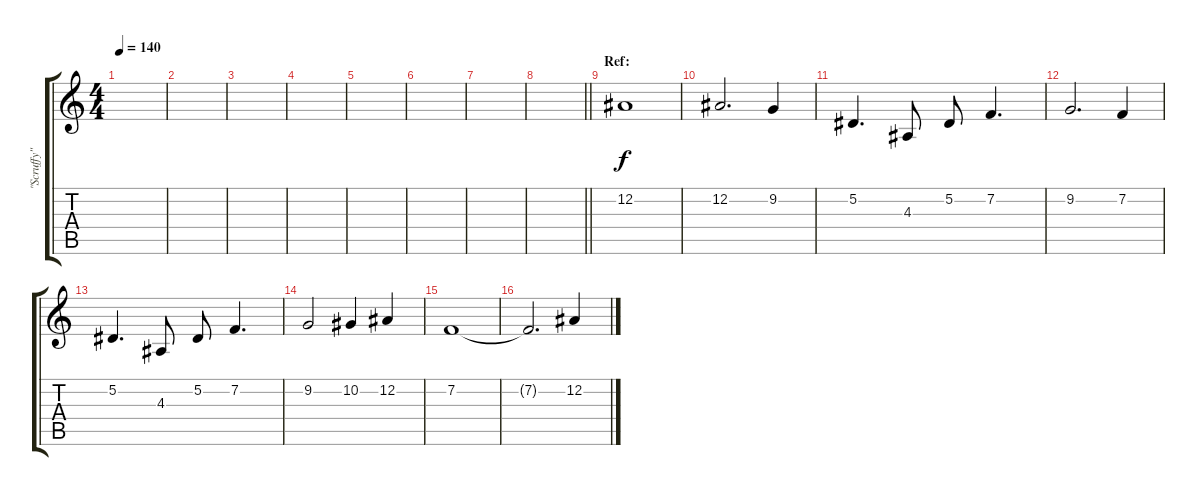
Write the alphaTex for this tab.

\track ("\"Scruffy\" Wallace" "\"Scruffy\" ") {instrument bagpipe}
\staff {score tabs}
\tuning (Eb4 Bb3 Gb3 Db3 Ab2 Eb2) {hide}
\ts (4 4)
\tempo 140
\clef g2
\ks c
|
|
|
|
|
|
|
\barLineRight lightlight
|
\section ("" "Ref:")
12.2.1 |
12.2.2{d} 9.2.4 |
5.2.4{d} 4.3.8 5.2.8 7.2.4{d} |
9.2.2{d} 7.2.4 |
5.2.4{d} 4.3.8 5.2.8 7.2.4{d} |
9.2.2 10.2.4 12.2.4 |
7.2.1 |
7.2{t}.2{d} 12.2.4
